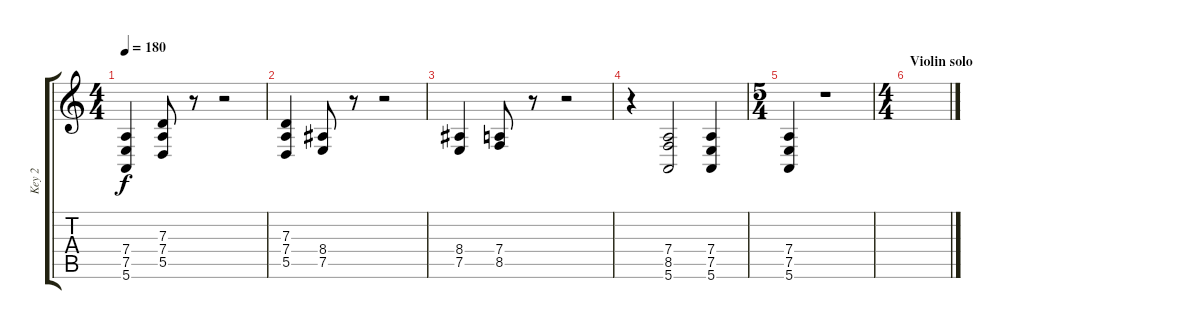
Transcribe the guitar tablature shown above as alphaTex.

\track ("Key 2" "Key 2") {instrument stringensemble1}
\staff {score tabs}
\tuning (E4 B3 G3 D3 A2 E2) {hide}
\ts (4 4)
\tempo 180
\clef g2
\ks c
(7.4 7.5 5.6).4{dy f} (7.3 7.4 5.5).8 r.8 r.2 |
(7.3 7.4 5.5).4 (8.4 7.5).8 r.8 r.2 |
(8.4 7.5).4 (7.4 8.5).8 r.8 r.2 |
r.4 (7.4 8.5 5.6).2 (7.4 7.5 5.6).4 |
\ts (5 4)
(7.4 7.5 5.6).4 r.1 |
\ts (4 4)
\section ("" "Violin solo")
